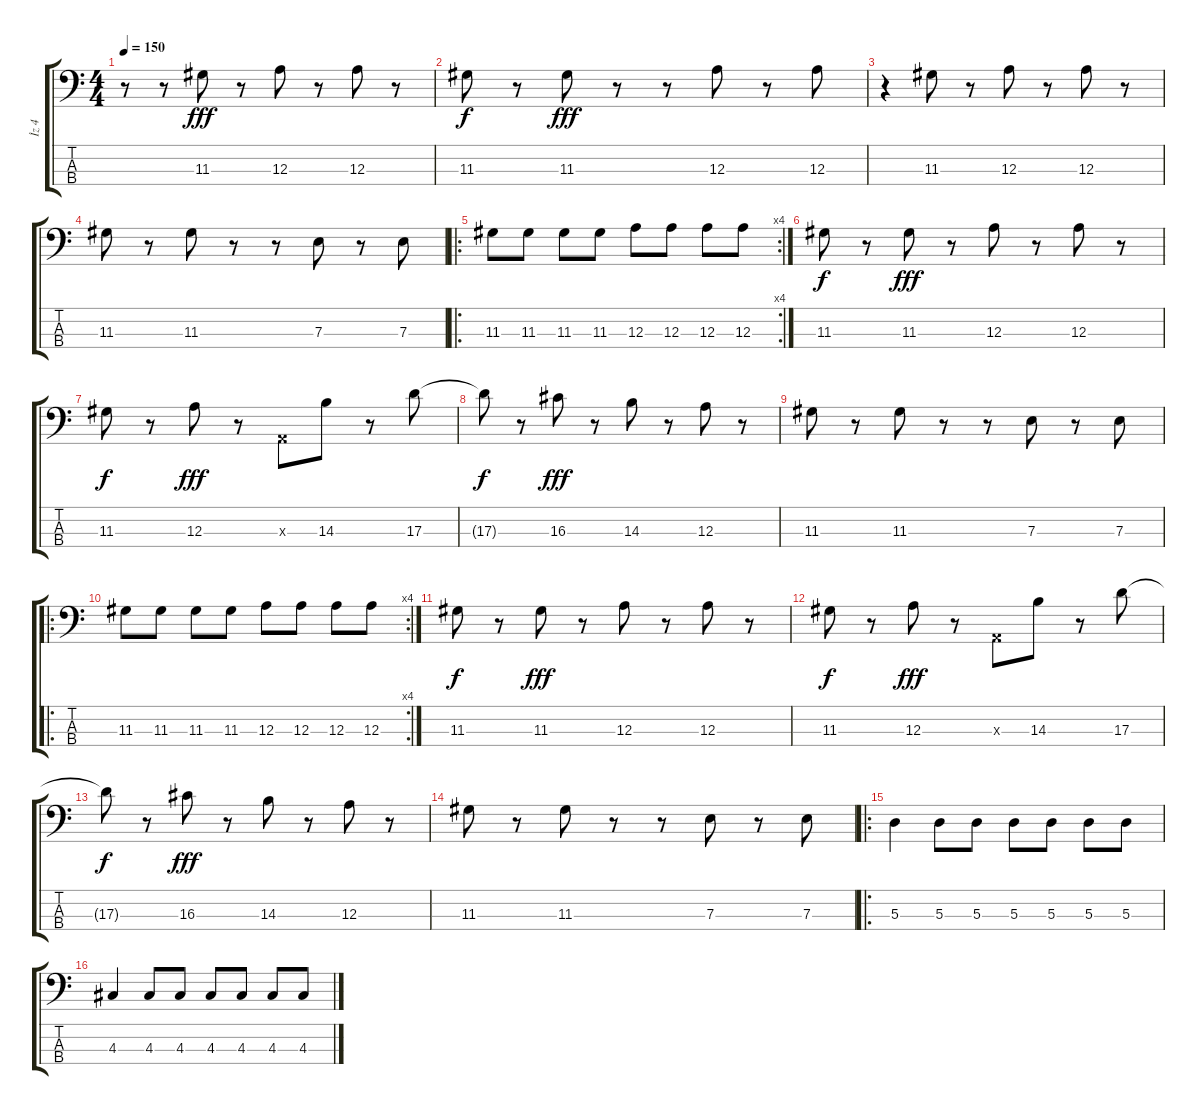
\track ("İz 4" "İz 4") {instrument electricbassfinger}
\staff {score tabs}
\tuning (G2 D2 A1 E1) {hide}
\ts (4 4)
\tempo 150
\clef f4
\ks c
r.8{dy fff} r.8 11.3.8 r.8 12.3.8 r.8 12.3.8 r.8 |
11.3.8{dy f} r.8 11.3.8{dy fff} r.8 r.8 12.3.8 r.8 12.3.8 |
r.4 11.3.8 r.8 12.3.8 r.8 12.3.8 r.8 |
11.3.8 r.8 11.3.8 r.8 r.8 7.3.8 r.8 7.3.8 |
\ro
\rc 4
11.3.8 11.3.8 11.3.8 11.3.8 12.3.8 12.3.8 12.3.8 12.3.8 |
11.3.8{dy f} r.8 11.3.8{dy fff} r.8 12.3.8 r.8 12.3.8 r.8 |
11.3.8{dy f} r.8 12.3.8{dy fff} r.8 0.3{x}.8 14.3.8 r.8 17.3.8 |
17.3{t}.8{dy f} r.8 16.3.8{dy fff} r.8 14.3.8 r.8 12.3.8 r.8 |
11.3.8 r.8 11.3.8 r.8 r.8 7.3.8 r.8 7.3.8 |
\ro
\rc 4
11.3.8 11.3.8 11.3.8 11.3.8 12.3.8 12.3.8 12.3.8 12.3.8 |
11.3.8{dy f} r.8 11.3.8{dy fff} r.8 12.3.8 r.8 12.3.8 r.8 |
11.3.8{dy f} r.8 12.3.8{dy fff} r.8 0.3{x}.8 14.3.8 r.8 17.3.8 |
17.3{t}.8{dy f} r.8 16.3.8{dy fff} r.8 14.3.8 r.8 12.3.8 r.8 |
11.3.8 r.8 11.3.8 r.8 r.8 7.3.8 r.8 7.3.8 |
\ro
5.3.4 5.3.8 5.3.8 5.3.8 5.3.8 5.3.8 5.3.8 |
4.3.4 4.3.8 4.3.8 4.3.8 4.3.8 4.3.8 4.3.8
